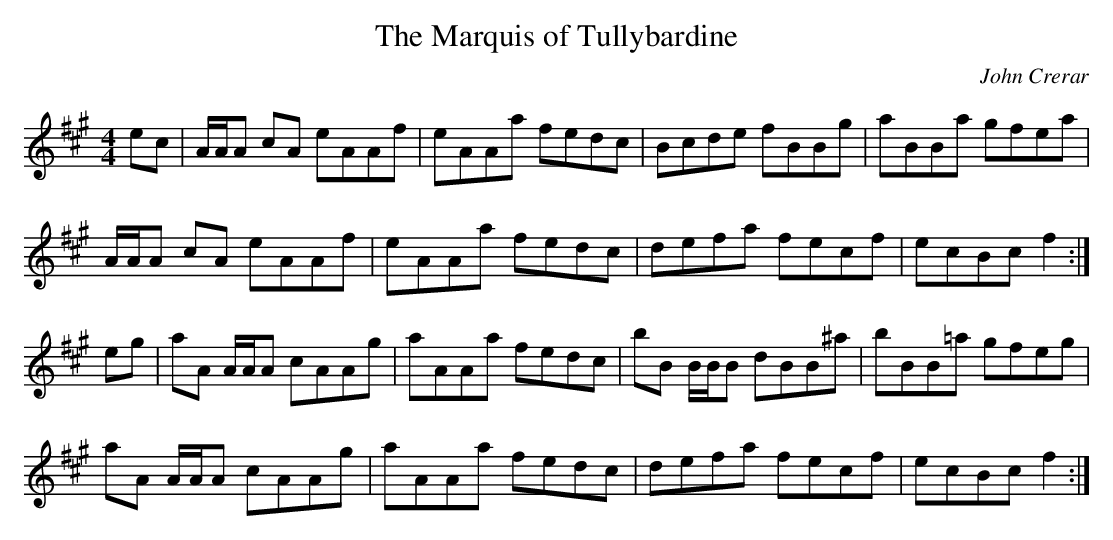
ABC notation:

X:1
T:Marquis of Tullybardine, The
C:John Crerar
L:1/8
M:4/4
K:A
ec | A/A/A cA eAAf | eAAa fedc | Bcde     fBBg  | aBBa gfea  |
     A/A/A cA eAAf | eAAa fedc | defa     fecf  | ecBc f2   :|
eg | aA A/A/A cAAg | aAAa fedc | bB B/B/B dBB^a | bBB=a gfeg |
     aA A/A/A cAAg | aAAa fedc | defa     fecf  | ecBc f2  :|]
